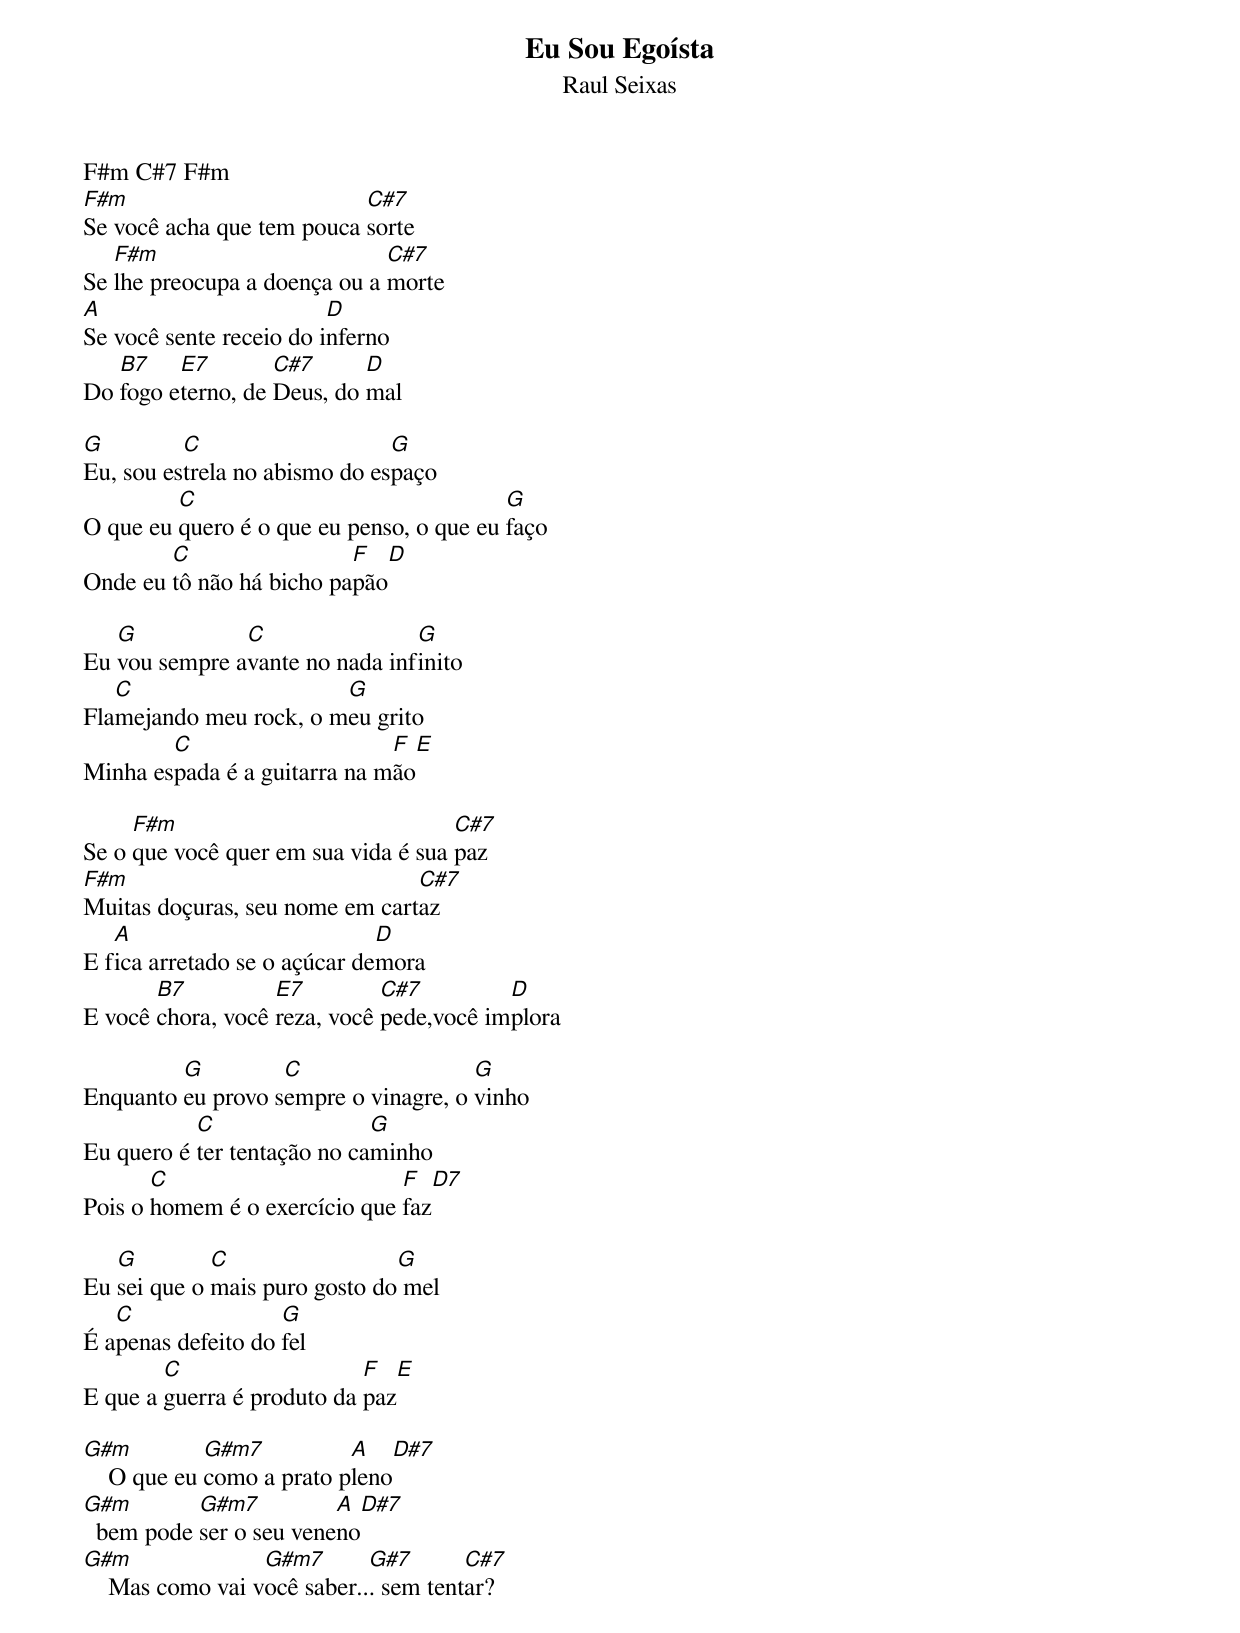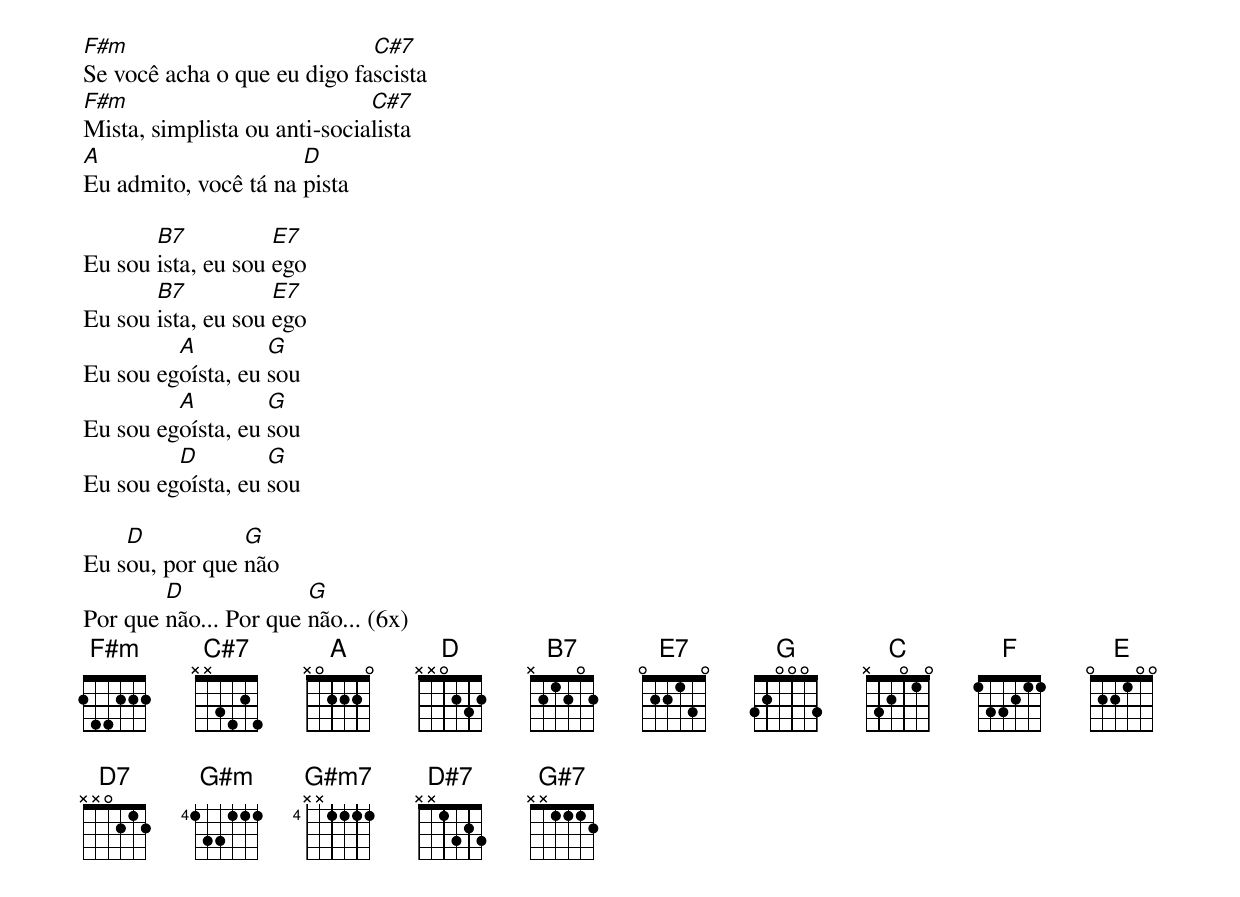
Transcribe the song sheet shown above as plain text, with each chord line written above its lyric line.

Eu Sou Egoísta
Raul Seixas

F#m C#7 F#m
F#m                        C#7
Se você acha que tem pouca sorte
   F#m                        C#7
Se lhe preocupa a doença ou a morte
A                        D
Se você sente receio do inferno
   B7    E7        C#7      D
Do fogo eterno, de Deus, do mal

G         C                    G
Eu, sou estrela no abismo do espaço
         C                                G
O que eu quero é o que eu penso, o que eu faço
        C                 F     D
Onde eu tô não há bicho papão

   G           C                G
Eu vou sempre avante no nada infinito
   C                    G
Flamejando meu rock, o meu grito
        C                     F    E
Minha espada é a guitarra na mão

     F#m                             C#7
Se o que você quer em sua vida é sua paz
F#m                             C#7
Muitas doçuras, seu nome em cartaz
   A                          D
E fica arretado se o açúcar demora
       B7          E7         C#7         D
E você chora, você reza, você pede,você implora

         G         C                  G
Enquanto eu provo sempre o vinagre, o vinho
           C                 G
Eu quero é ter tentação no caminho
       C                       F   D7
Pois o homem é o exercício que faz

   G         C                 G
Eu sei que o mais puro gosto do mel
   C                G
É apenas defeito do fel
        C                   F    E
E que a guerra é produto da paz

G#m          G#m7          A      D#7
    O que eu como a prato pleno
G#m        G#m7          A     D#7
  bem pode ser o seu veneno
G#m               G#m7       G#7       C#7
    Mas como vai você saber... sem tentar?

F#m                          C#7
Se você acha o que eu digo fascista
F#m                           C#7
Mista, simplista ou anti-socialista
A                     D
Eu admito, você tá na pista

       B7           E7
Eu sou ista, eu sou ego
       B7           E7
Eu sou ista, eu sou ego
         A         G
Eu sou egoísta, eu sou
         A         G
Eu sou egoísta, eu sou
         D         G
Eu sou egoísta, eu sou

    D           G
Eu sou, por que não
        D              G
Por que não... Por que não... (6x)
